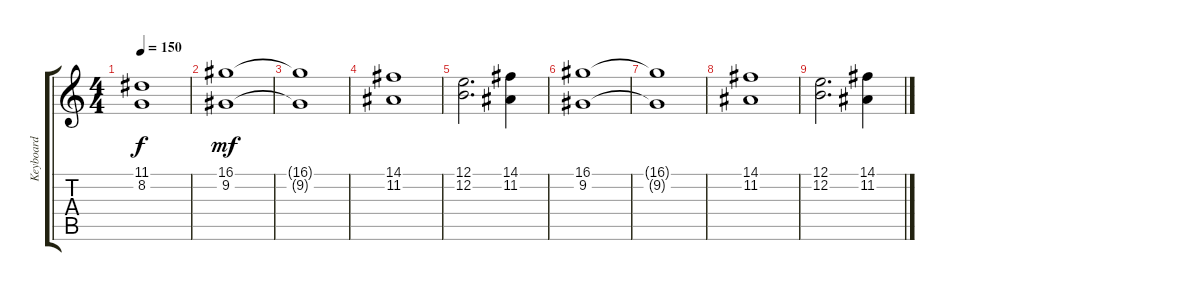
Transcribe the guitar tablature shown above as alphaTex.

\track ("Keyboard" "Keyboard") {instrument stringensemble1}
\staff {score tabs}
\tuning (E4 B3 G3 D3 A2 D2) {hide}
\ts (4 4)
\tempo 150
\clef g2
\ks c
(11.1 8.2).1{dy f} |
(16.1 9.2).1{dy mf} |
(16.1{t} 9.2{t}).1 |
(14.1 11.2).1 |
(12.1 12.2).2{d} (14.1 11.2).4 |
(16.1 9.2).1 |
(16.1{t} 9.2{t}).1 |
(14.1 11.2).1 |
(12.1 12.2).2{d} (14.1 11.2).4
